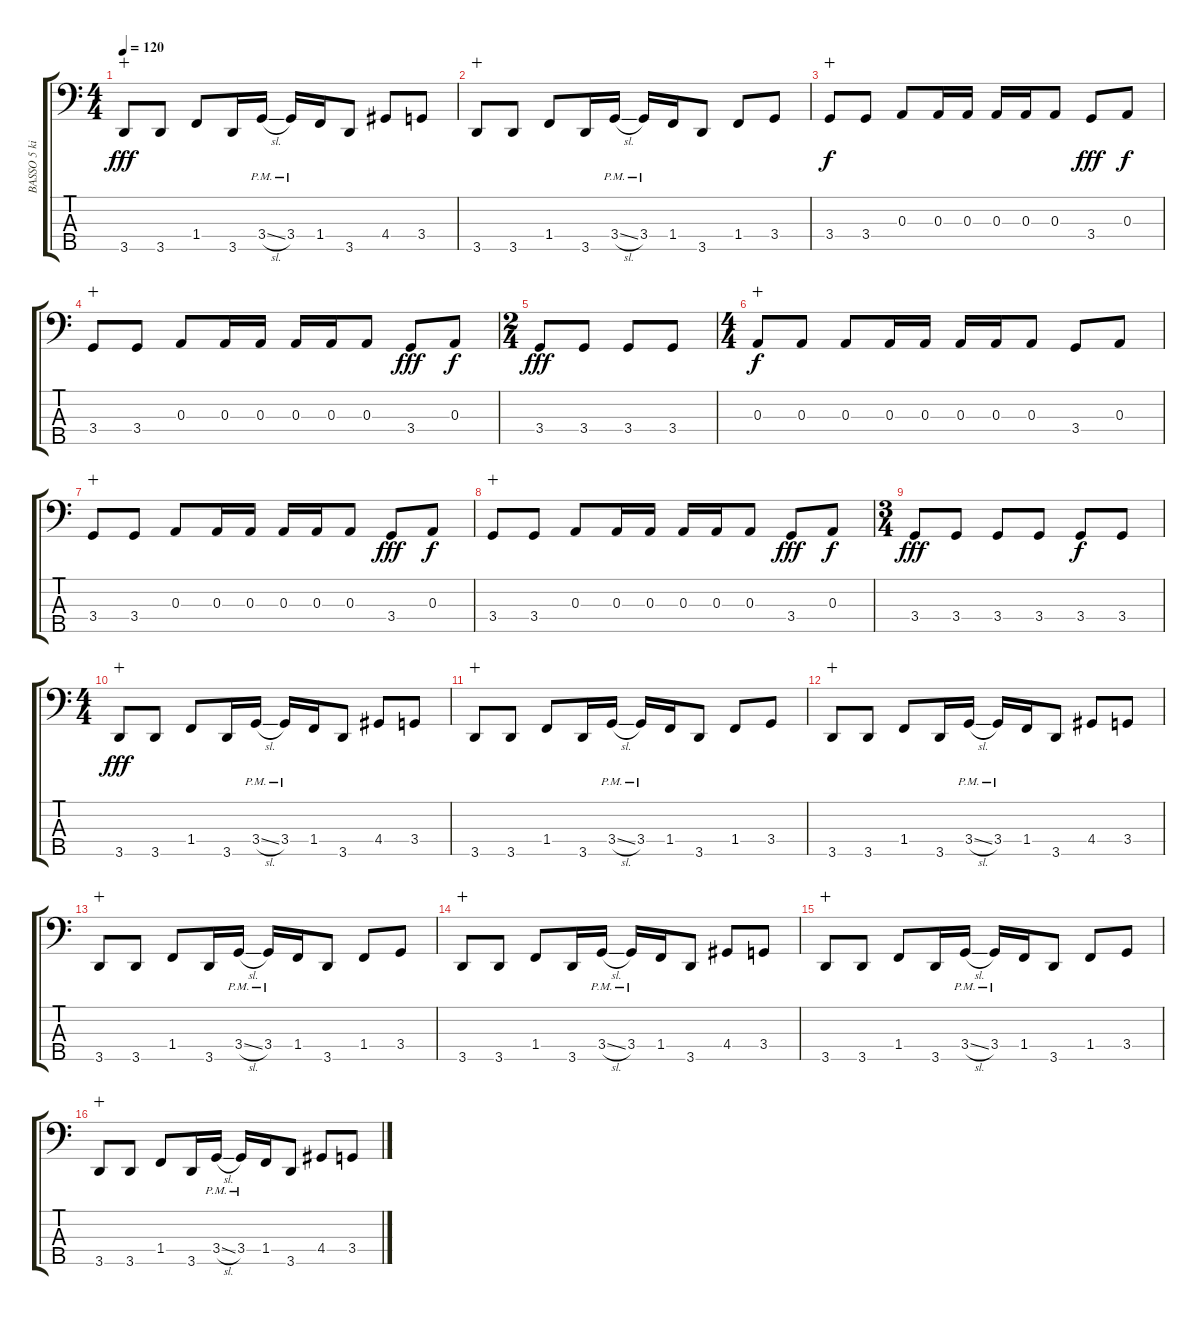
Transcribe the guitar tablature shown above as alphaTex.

\track ("BASSO 5 kielinen" "BASSO 5 ki") {instrument slapbass2}
\staff {score tabs}
\tuning (G2 D2 A1 E1 B0) {hide}
\ts (4 4)
\tempo 120
\clef f4
\ks c
3.5.8{dy fff wahc} 3.5.8 1.4.8 3.5.16 3.4{sl pm}.16 3.4{pm}.16 1.4.16 3.5.8 4.4.8 3.4.8 |
3.5.8{wahc} 3.5.8 1.4.8 3.5.16 3.4{sl pm}.16 3.4{pm}.16 1.4.16 3.5.8 1.4.8 3.4.8 |
3.4.8{dy f wahc} 3.4.8 0.3.8 0.3.16 0.3.16 0.3.16 0.3.16 0.3.8 3.4.8{dy fff} 0.3.8{dy f} |
3.4.8{wahc} 3.4.8 0.3.8 0.3.16 0.3.16 0.3.16 0.3.16 0.3.8 3.4.8{dy fff} 0.3.8{dy f} |
\ts (2 4)
3.4.8{dy fff} 3.4.8 3.4.8 3.4.8 |
\ts (4 4)
0.3.8{dy f wahc} 0.3.8 0.3.8 0.3.16 0.3.16 0.3.16 0.3.16 0.3.8 3.4.8 0.3.8 |
3.4.8{wahc} 3.4.8 0.3.8 0.3.16 0.3.16 0.3.16 0.3.16 0.3.8 3.4.8{dy fff} 0.3.8{dy f} |
3.4.8{wahc} 3.4.8 0.3.8 0.3.16 0.3.16 0.3.16 0.3.16 0.3.8 3.4.8{dy fff} 0.3.8{dy f} |
\ts (3 4)
3.4.8{dy fff} 3.4.8 3.4.8 3.4.8 3.4.8{dy f} 3.4.8 |
\ts (4 4)
3.5.8{dy fff wahc} 3.5.8 1.4.8 3.5.16 3.4{sl pm}.16 3.4{pm}.16 1.4.16 3.5.8 4.4.8 3.4.8 |
3.5.8{wahc} 3.5.8 1.4.8 3.5.16 3.4{sl pm}.16 3.4{pm}.16 1.4.16 3.5.8 1.4.8 3.4.8 |
3.5.8{wahc} 3.5.8 1.4.8 3.5.16 3.4{sl pm}.16 3.4{pm}.16 1.4.16 3.5.8 4.4.8 3.4.8 |
3.5.8{wahc} 3.5.8 1.4.8 3.5.16 3.4{sl pm}.16 3.4{pm}.16 1.4.16 3.5.8 1.4.8 3.4.8 |
3.5.8{wahc} 3.5.8 1.4.8 3.5.16 3.4{sl pm}.16 3.4{pm}.16 1.4.16 3.5.8 4.4.8 3.4.8 |
3.5.8{wahc} 3.5.8 1.4.8 3.5.16 3.4{sl pm}.16 3.4{pm}.16 1.4.16 3.5.8 1.4.8 3.4.8 |
3.5.8{wahc} 3.5.8 1.4.8 3.5.16 3.4{sl pm}.16 3.4{pm}.16 1.4.16 3.5.8 4.4.8 3.4.8
